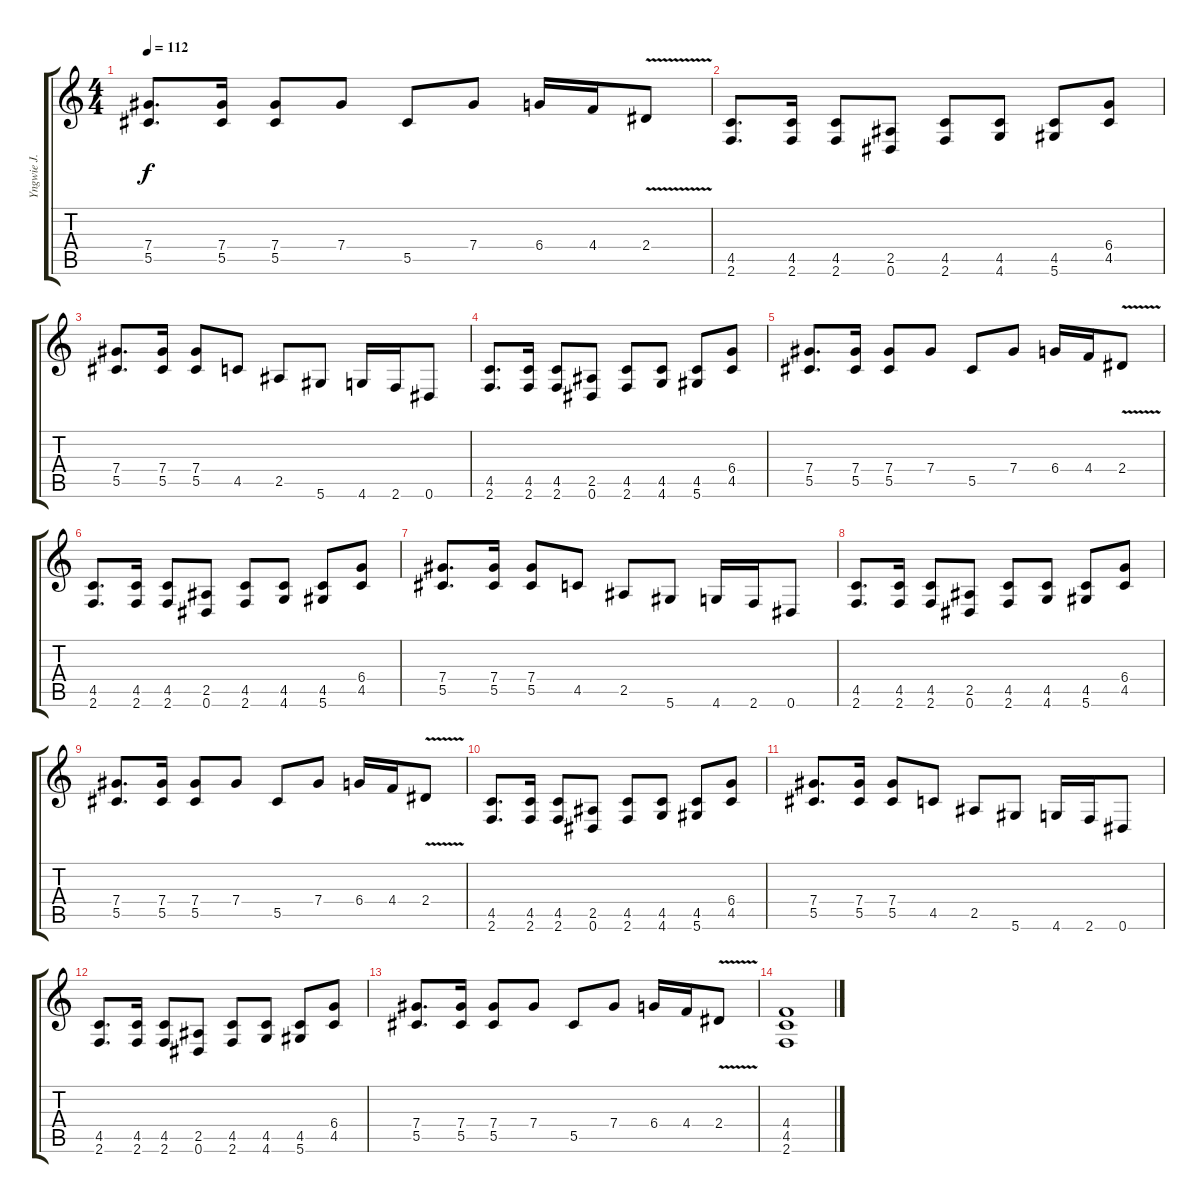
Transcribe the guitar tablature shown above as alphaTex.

\track ("Yngwie J. Malmsteen" "Yngwie J. ") {instrument distortionguitar}
\staff {score tabs}
\tuning (Eb4 Bb3 Gb3 Db3 Ab2 Eb2) {hide}
\ts (4 4)
\tempo 112
\clef g2
\ks c
(7.4 5.5).8{d dy f} (7.4 5.5).16 (7.4 5.5).8 7.4.8 5.5.8 7.4.8 6.4.16 4.4.16 2.4{v}.8 |
(4.5 2.6).8{d} (4.5 2.6).16 (4.5 2.6).8 (2.5 0.6).8 (4.5 2.6).8 (4.5 4.6).8 (4.5 5.6).8 (6.4 4.5).8 |
(7.4 5.5).8{d} (7.4 5.5).16 (7.4 5.5).8 4.5.8 2.5.8 5.6.8 4.6.16 2.6.16 0.6.8 |
(4.5 2.6).8{d} (4.5 2.6).16 (4.5 2.6).8 (2.5 0.6).8 (4.5 2.6).8 (4.5 4.6).8 (4.5 5.6).8 (6.4 4.5).8 |
(7.4 5.5).8{d} (7.4 5.5).16 (7.4 5.5).8 7.4.8 5.5.8 7.4.8 6.4.16 4.4.16 2.4{v}.8 |
(4.5 2.6).8{d} (4.5 2.6).16 (4.5 2.6).8 (2.5 0.6).8 (4.5 2.6).8 (4.5 4.6).8 (4.5 5.6).8 (6.4 4.5).8 |
(7.4 5.5).8{d} (7.4 5.5).16 (7.4 5.5).8 4.5.8 2.5.8 5.6.8 4.6.16 2.6.16 0.6.8 |
(4.5 2.6).8{d} (4.5 2.6).16 (4.5 2.6).8 (2.5 0.6).8 (4.5 2.6).8 (4.5 4.6).8 (4.5 5.6).8 (6.4 4.5).8 |
(7.4 5.5).8{d} (7.4 5.5).16 (7.4 5.5).8 7.4.8 5.5.8 7.4.8 6.4.16 4.4.16 2.4{v}.8 |
(4.5 2.6).8{d} (4.5 2.6).16 (4.5 2.6).8 (2.5 0.6).8 (4.5 2.6).8 (4.5 4.6).8 (4.5 5.6).8 (6.4 4.5).8 |
(7.4 5.5).8{d} (7.4 5.5).16 (7.4 5.5).8 4.5.8 2.5.8 5.6.8 4.6.16 2.6.16 0.6.8 |
(4.5 2.6).8{d} (4.5 2.6).16 (4.5 2.6).8 (2.5 0.6).8 (4.5 2.6).8 (4.5 4.6).8 (4.5 5.6).8 (6.4 4.5).8 |
(7.4 5.5).8{d} (7.4 5.5).16 (7.4 5.5).8 7.4.8 5.5.8 7.4.8 6.4.16 4.4.16 2.4{v}.8 |
(4.4 4.5 2.6).1
